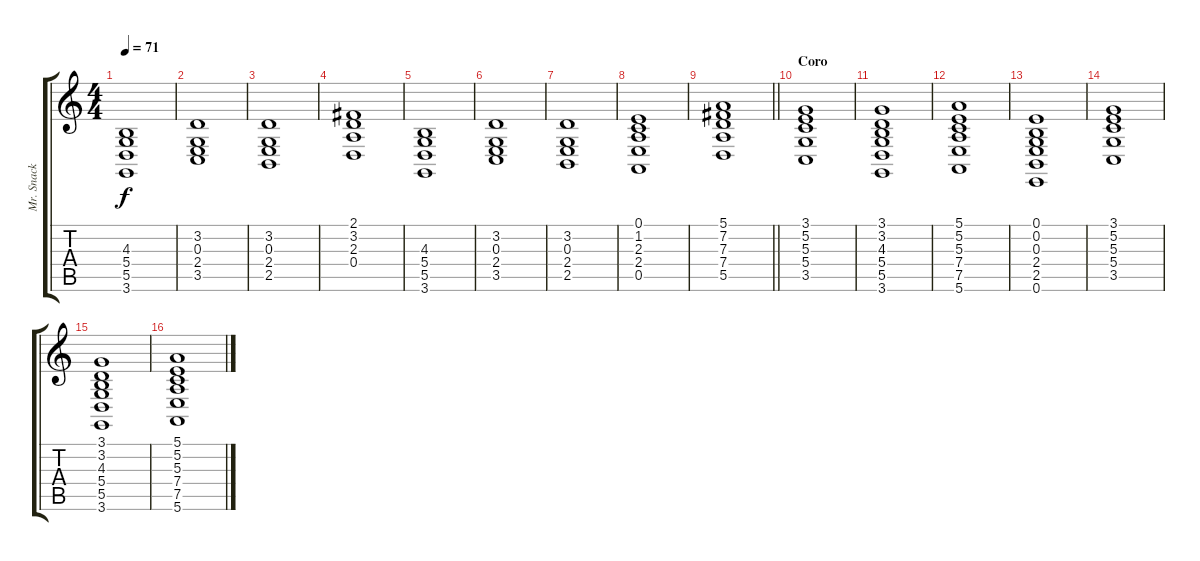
\track ("Mr. Snack" "Mr. Snack") {instrument stringensemble1}
\staff {score tabs}
\tuning (E4 B3 G3 D3 A2 E2) {hide}
\ts (4 4)
\tempo 71
\clef g2
\ks c
(4.3 5.4 5.5 3.6).1{dy f} |
(3.2 0.3 2.4 3.5).1 |
(3.2 0.3 2.4 2.5).1 |
(2.1 3.2 2.3 0.4).1 |
(4.3 5.4 5.5 3.6).1 |
(3.2 0.3 2.4 3.5).1 |
(3.2 0.3 2.4 2.5).1 |
(0.1 1.2 2.3 2.4 0.5).1 |
\barLineRight lightlight
(5.1 7.2 7.3 7.4 5.5).1 |
\section ("" "Coro")
(3.1 5.2 5.3 5.4 3.5).1 |
(3.1 3.2 4.3 5.4 5.5 3.6).1 |
(5.1 5.2 5.3 7.4 7.5 5.6).1 |
(0.1 0.2 0.3 2.4 2.5 0.6).1 |
(3.1 5.2 5.3 5.4 3.5).1 |
(3.1 3.2 4.3 5.4 5.5 3.6).1 |
(5.1 5.2 5.3 7.4 7.5 5.6).1
